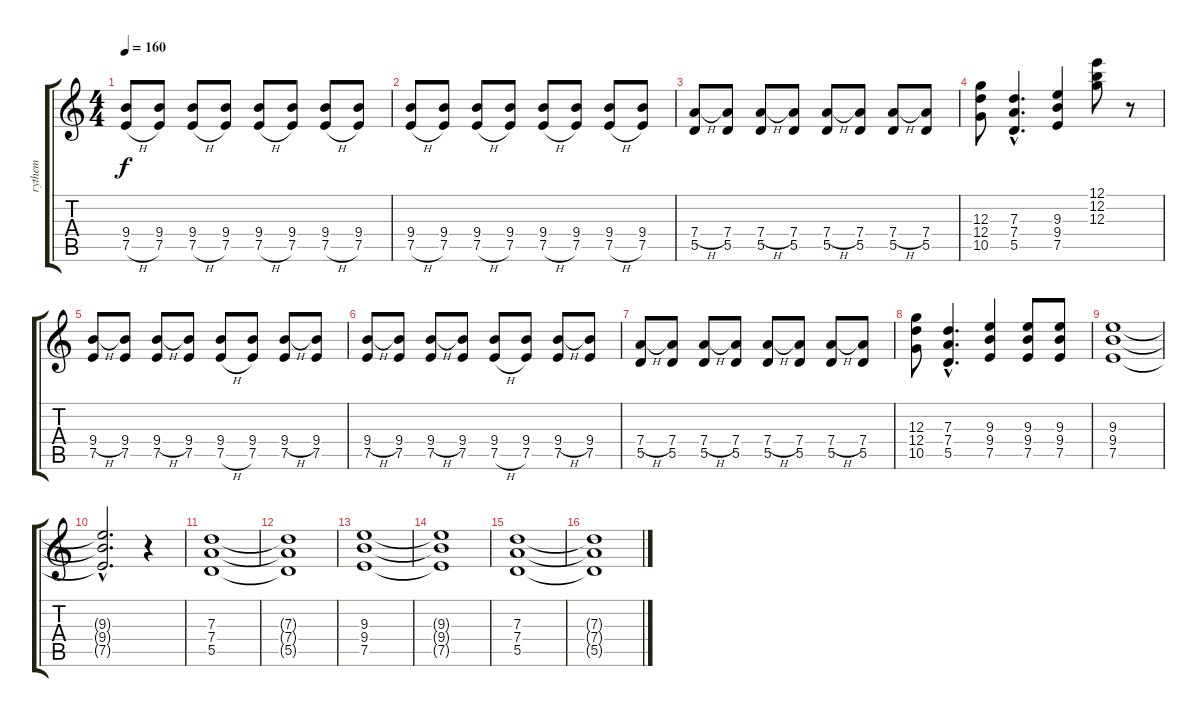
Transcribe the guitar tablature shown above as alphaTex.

\track ("rythem" "rythem") {instrument distortionguitar}
\staff {score tabs}
\tuning (E4 B3 G3 D3 A2 E2) {hide}
\ts (4 4)
\tempo 160
\clef g2
\ks c
(9.4 7.5{h}).8{dy f} (9.4 7.5).8 (9.4 7.5{h}).8 (9.4 7.5).8 (9.4 7.5{h}).8 (9.4 7.5).8 (9.4 7.5{h}).8 (9.4 7.5).8 |
(9.4 7.5{h}).8 (9.4 7.5).8 (9.4 7.5{h}).8 (9.4 7.5).8 (9.4 7.5{h}).8 (9.4 7.5).8 (9.4 7.5{h}).8 (9.4 7.5).8 |
(7.4{h} 5.5).8 (7.4 5.5).8 (7.4{h} 5.5).8 (7.4 5.5).8 (7.4{h} 5.5).8 (7.4 5.5).8 (7.4{h} 5.5).8 (7.4 5.5).8 |
(12.3 12.4 10.5).8 (7.3{hac} 7.4{hac} 5.5{hac}).4{d} (9.3 9.4 7.5).4 (12.1 12.2 12.3).8 r.8 |
(9.4{h} 7.5).8 (9.4 7.5).8 (9.4{h} 7.5).8 (9.4 7.5).8 (9.4 7.5{h}).8 (9.4 7.5).8 (9.4{h} 7.5).8 (9.4 7.5).8 |
(9.4{h} 7.5).8 (9.4 7.5).8 (9.4{h} 7.5).8 (9.4 7.5).8 (9.4 7.5{h}).8 (9.4 7.5).8 (9.4{h} 7.5).8 (9.4 7.5).8 |
(7.4{h} 5.5).8 (7.4 5.5).8 (7.4{h} 5.5).8 (7.4 5.5).8 (7.4{h} 5.5).8 (7.4 5.5).8 (7.4{h} 5.5).8 (7.4 5.5).8 |
(12.3 12.4 10.5).8 (7.3{hac} 7.4{hac} 5.5{hac}).4{d} (9.3 9.4 7.5).4 (9.3 9.4 7.5).8 (9.3 9.4 7.5).8 |
(9.3 9.4 7.5).1 |
(9.3{hac t} 9.4{hac t} 7.5{hac t}).2{d} r.4 |
(7.3 7.4 5.5).1 |
(7.3{t} 7.4{t} 5.5{t}).1 |
(9.3 9.4 7.5).1 |
(9.3{t} 9.4{t} 7.5{t}).1 |
(7.3 7.4 5.5).1 |
(7.3{t} 7.4{t} 5.5{t}).1
